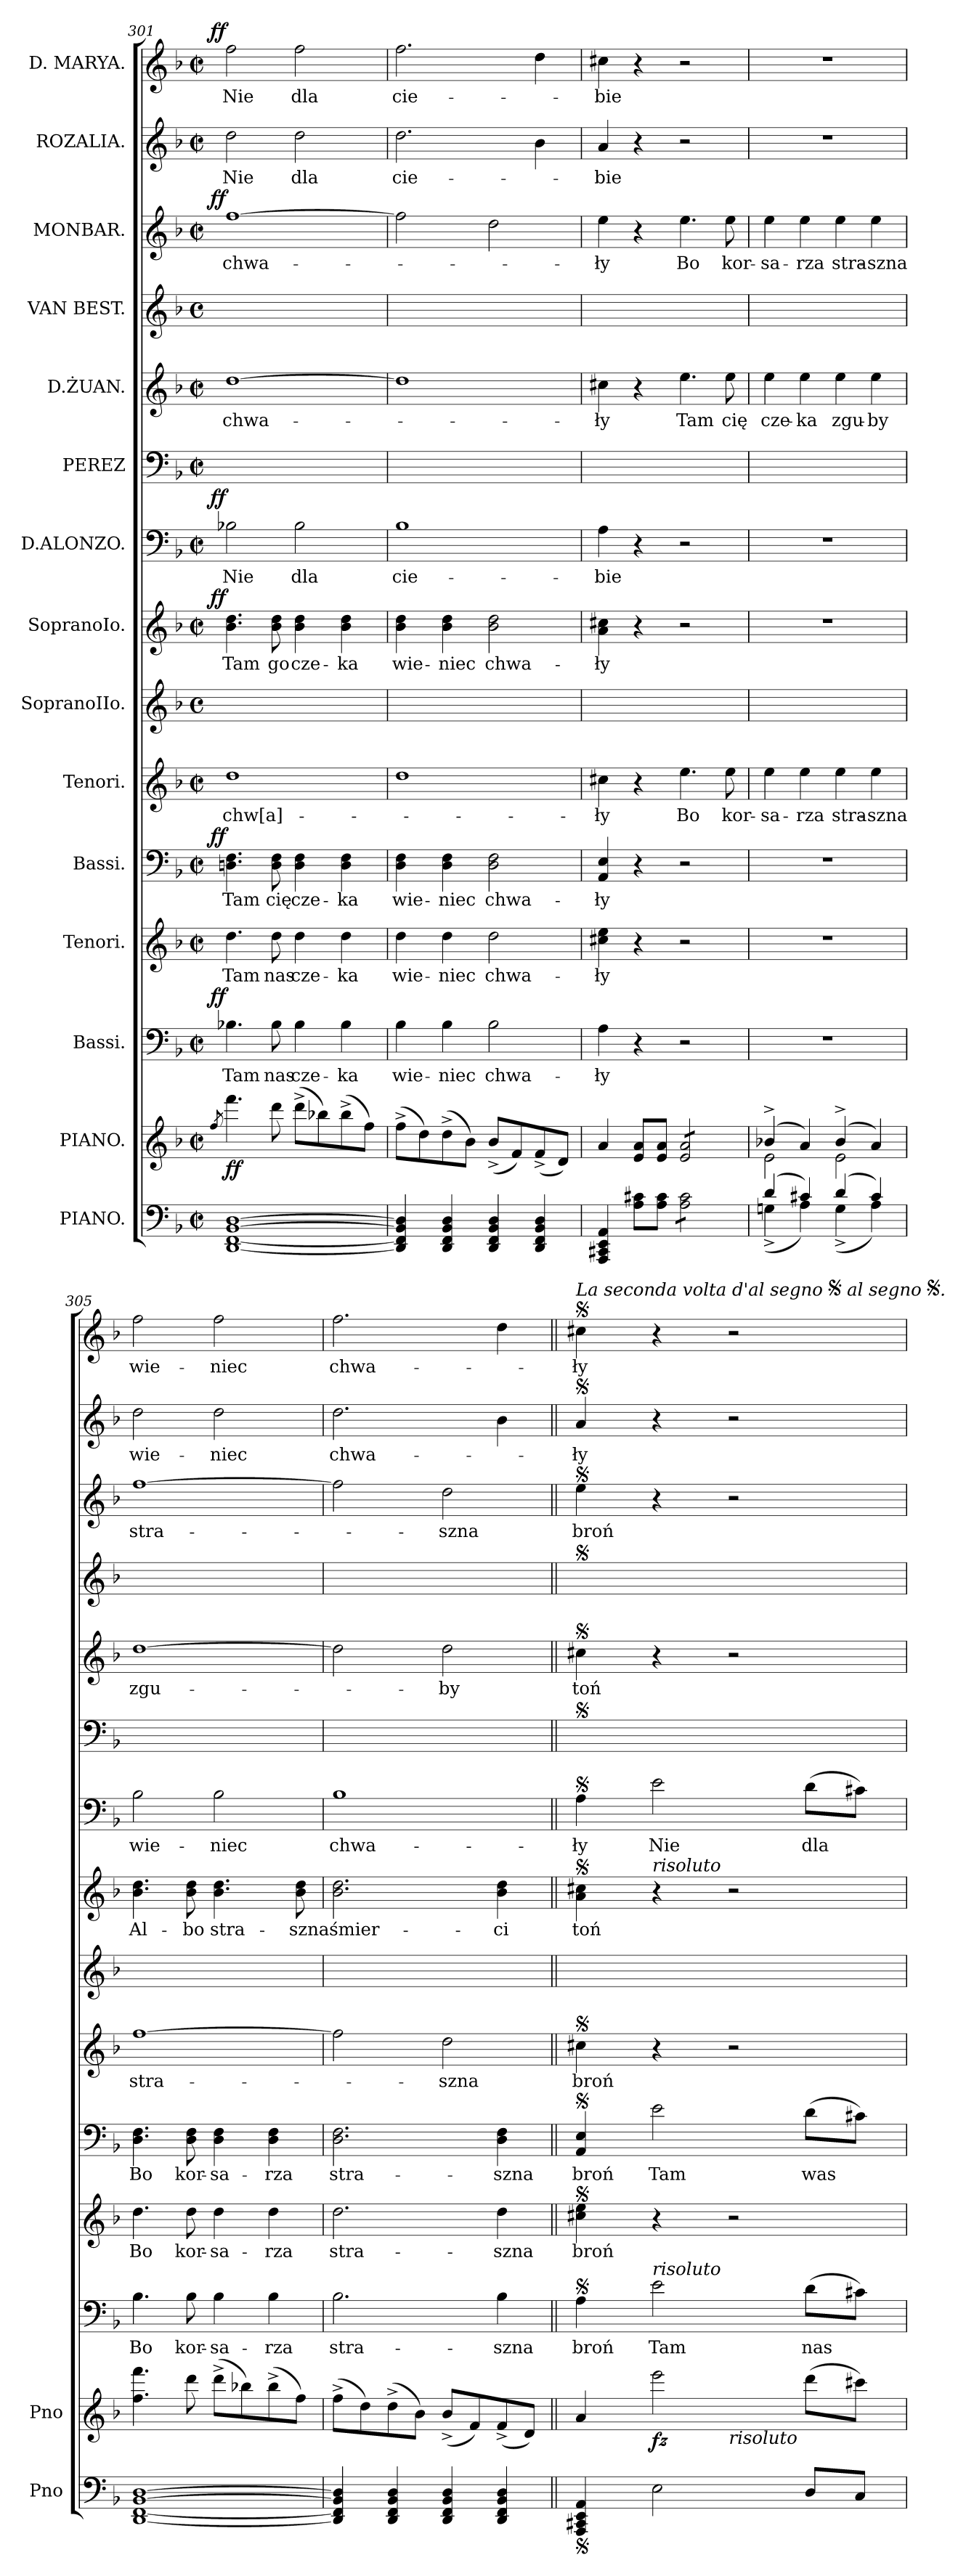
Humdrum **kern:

**kern	**kern	**dynam	**kern	**text	**dynam	**kern	**text	**kern	**text	**dynam	**kern	**text	**kern	**kern	**text	**dynam	**kern	**text	**dynam	**kern	**text	**kern	**text	**kern	**text	**kern	**text	**dynam	**kern	**text	**kern	**text	**dynam
*part15	*part14	*part14	*part13	*part13	*part13	*part12	*part12	*part11	*part11	*part11	*part10	*part10	*part9	*part8	*part8	*part8	*part7	*part7	*part7	*part6	*part6	*part5	*part5	*part4	*part4	*part3	*part3	*part3	*part2	*part2	*part1	*part1	*part1
*staff15	*staff14	*staff14	*staff13	*staff13	*staff13	*staff12	*staff12	*staff11	*staff11	*staff11	*staff10	*staff10	*staff9	*staff8	*staff8	*staff8	*staff7	*staff7	*staff7	*staff6	*staff6	*staff5	*staff5	*staff4	*staff4	*staff3	*staff3	*staff3	*staff2	*staff2	*staff1	*staff1	*staff1
*I"PIANO.	*I"PIANO.	*	*I"Bassi.	*	*	*I"Tenori.	*	*I"Bassi.	*	*	*I"Tenori.	*	*I"SopranoIIo.	*I"SopranoIo.	*	*	*I"D.ALONZO.	*	*	*I"PEREZ	*	*I"D.ŻUAN.	*	*I"VAN BEST.	*	*I"MONBAR.	*	*	*I"ROZALIA.	*	*I"D. MARYA.	*	*
*I'Pno	*I'Pno	*	*	*	*	*	*	*	*	*	*	*	*	*	*	*	*	*	*	*	*	*	*	*	*	*	*	*	*	*	*	*	*
*clefF4	*clefG2	*	*clefF4	*	*	*clefG2	*	*clefF4	*	*	*clefG2	*	*clefG2	*clefG2	*	*	*clefF4	*	*	*clefF4	*	*clefG2	*	*clefG2	*	*clefG2	*	*	*clefG2	*	*clefG2	*	*
*	*	*	*	*	*	*ITrd8c12	*	*	*	*	*ITrd8c12	*	*	*	*	*	*	*	*	*	*	*ITrd8c12	*	*ITrd8c12	*	*ITrd8c12	*	*	*	*	*	*	*
*k[b-]	*k[b-]	*	*k[b-]	*	*	*k[b-]	*	*k[b-]	*	*	*k[b-]	*	*k[b-]	*k[b-]	*	*	*k[b-]	*	*	*k[b-]	*	*k[b-]	*	*k[b-]	*	*k[b-]	*	*	*k[b-]	*	*k[b-]	*	*
*M2/2	*M2/2	*	*M2/2	*	*	*M2/2	*	*M2/2	*	*	*M2/2	*	*M4/4	*M2/2	*	*	*M2/2	*	*	*M2/2	*	*M2/2	*	*M4/4	*	*M2/2	*	*	*M2/2	*	*M2/2	*	*
*met(c|)	*met(c|)	*	*met(c|)	*	*	*met(c|)	*	*met(c|)	*	*	*met(c|)	*	*met(c)	*met(c|)	*	*	*met(c|)	*	*	*met(c|)	*	*met(c|)	*	*met(c)	*	*met(c|)	*	*	*met(c|)	*	*met(c|)	*	*
=301	=301	=301	=301	=301	=301	=301	=301	=301	=301	=301	=301	=301	=301	=301	=301	=301	=301	=301	=301	=301	=301	=301	=301	=301	=301	=301	=301	=301	=301	=301	=301	=301	=301
.	8qff/	.	.	.	.	.	.	.	.	.	.	.	.	.	.	.	.	.	.	.	.	.	.	.	.	.	.	.	.	.	.	.	.
!	!	!	!	!	!LO:DY:b:rj	!	!	!	!	!LO:DY:b:rj	!	!	!	!	!	!LO:DY:b:rj	!	!	!LO:DY:b:rj	!	!	!	!	!	!	!	!	!LO:DY:b:rj	!	!	!	!	!LO:DY:b:rj
[1DD [1FF [1BB- [1D	4.fff\	ff	4.B-X\	Tam	ff	4.d\	Tam	4.Dn\ 4.F\	Tam	ff	1d	chw[a]-	1ryy	4.b-\ 4.dd\	Tam	ff	2B-X\	Nie	ff	4.F\yy	Tam	[1d	chwa-	4.d\yy	Tam	[1f	chwa-	ff	2dd\	Nie	2ff\	Nie	ff
.	8ddd\	.	8B-\	nas	.	8d\	nas	8D\ 8F\	cię	.	.	.	.	8b-\ 8dd\	go	.	.	.	.	8F\yy	cię	.	.	8d\yy	nas	.	.	.	.	.	.	.	.
.	(8ddd^<\L	.	4B-\	cze-	.	4d\	cze-	4D\ 4F\	cze-	.	.	.	.	4b-\ 4dd\	cze-	.	2B-\	dla	.	4F\yy	cze-	.	.	4d\yy	cze-	.	.	.	2dd\	dla	2ff\	dla	.
.	8bb-X\)	.	.	.	.	.	.	.	.	.	.	.	.	.	.	.	.	.	.	.	.	.	.	.	.	.	.	.	.	.	.	.	.
.	(8bb-^<\	.	4B-\	-ka	.	4d\	-ka	4D\ 4F\	-ka	.	.	.	.	4b-\ 4dd\	-ka	.	.	.	.	4F\yy	-ka	.	.	4d\yy	-ka	.	.	.	.	.	.	.	.
.	8ff\J)	.	.	.	.	.	.	.	.	.	.	.	.	.	.	.	.	.	.	.	.	.	.	.	.	.	.	.	.	.	.	.	.
=302	=302	=302	=302	=302	=302	=302	=302	=302	=302	=302	=302	=302	=302	=302	=302	=302	=302	=302	=302	=302	=302	=302	=302	=302	=302	=302	=302	=302	=302	=302	=302	=302	=302
4DD]/ 4FF]/ 4BB-]/ 4D]/	(8ff^<\L	.	4B-\	wie-	.	4d\	wie-	4D\ 4F\	wie-	.	1d	.	1ryy	4b-\ 4dd\	wie-	.	1B-	cie-	.	4F\yy	wie-	1d]	.	4d\yy	wie-	2f\]	.	.	2.dd\	cie-	2.ff\	cie-	.
.	8dd\)	.	.	.	.	.	.	.	.	.	.	.	.	.	.	.	.	.	.	.	.	.	.	.	.	.	.	.	.	.	.	.	.
4DD/ 4FF/ 4BB-/ 4D/	(8dd^<\	.	4B-\	-niec	.	4d\	-niec	4D\ 4F\	-niec	.	.	.	.	4b-\ 4dd\	-niec	.	.	.	.	4F\yy	-niec	.	.	4d\yy	-niec	.	.	.	.	.	.	.	.
.	8b-\J)	.	.	.	.	.	.	.	.	.	.	.	.	.	.	.	.	.	.	.	.	.	.	.	.	.	.	.	.	.	.	.	.
4DD/ 4FF/ 4BB-/ 4D/	(8b-^>/L	.	2B-\	chwa-	.	2d\	chwa-	2D\ 2F\	chwa-	.	.	.	.	2b-\ 2dd\	chwa-	.	.	.	.	2F\yy	chwa-	.	.	2d\yy	chwa-	2d\	.	.	.	.	.	.	.
.	8f/)	.	.	.	.	.	.	.	.	.	.	.	.	.	.	.	.	.	.	.	.	.	.	.	.	.	.	.	.	.	.	.	.
4DD/ 4FF/ 4BB-/ 4D/	(8f^>/	.	.	.	.	.	.	.	.	.	.	.	.	.	.	.	.	.	.	.	.	.	.	.	.	.	.	.	4b-\	.	4dd\	.	.
.	8d/J)	.	.	.	.	.	.	.	.	.	.	.	.	.	.	.	.	.	.	.	.	.	.	.	.	.	.	.	.	.	.	.	.
=303	=303	=303	=303	=303	=303	=303	=303	=303	=303	=303	=303	=303	=303	=303	=303	=303	=303	=303	=303	=303	=303	=303	=303	=303	=303	=303	=303	=303	=303	=303	=303	=303	=303
4AAA/ 4CC#X/ 4EE/ 4AA/	4a/	.	4A\	-ły	.	4c#X\ 4e\	-ły	4AA/ 4E/	-ły	.	4c#X\	-ły	1ryy	4a\ 4cc#X\	-ły	.	4A\	-bie	.	4E\yy	-ły	4c#X\	-ły	4e\yy	-ły	4e\	-ły	.	4a/	-bie	4cc#X\	-bie	.
8A\ 8c#X\L	8e/ 8a/L	.	4r	.	.	4r	.	4r	.	.	4r	.	.	4r	.	.	4r	.	.	4ryy	.	4r	.	4ryy	.	4r	.	.	4r	.	4r	.	.
8A\ 8c#\J	8e/ 8a/J	.	.	.	.	.	.	.	.	.	.	.	.	.	.	.	.	.	.	.	.	.	.	.	.	.	.	.	.	.	.	.	.
*tremolo	*	*	*	*	*	*	*	*	*	*	*	*	*	*	*	*	*	*	*	*	*	*	*	*	*	*	*	*	*	*	*	*	*
*	*tremolo	*	*	*	*	*	*	*	*	*	*	*	*	*	*	*	*	*	*	*	*	*	*	*	*	*	*	*	*	*	*	*	*
8A\ 8c#\L	8e/ 8a/L	.	2r	.	.	2r	.	2r	.	.	4.e\	Bo	.	2r	.	.	2r	.	.	2ryy	.	4.e\	Tam	2ryy	.	4.e\	Bo	.	2r	.	2r	.	.
8A\ 8c#\	8e/ 8a/	.	.	.	.	.	.	.	.	.	.	.	.	.	.	.	.	.	.	.	.	.	.	.	.	.	.	.	.	.	.	.	.
8A\ 8c#\	8e/ 8a/	.	.	.	.	.	.	.	.	.	.	.	.	.	.	.	.	.	.	.	.	.	.	.	.	.	.	.	.	.	.	.	.
8A\ 8c#\J	8e/ 8a/J	.	.	.	.	.	.	.	.	.	8e\	kor-	.	.	.	.	.	.	.	.	.	8e\	cię	.	.	8e\	kor-	.	.	.	.	.	.
*	*Xtremolo	*	*	*	*	*	*	*	*	*	*	*	*	*	*	*	*	*	*	*	*	*	*	*	*	*	*	*	*	*	*	*	*
*Xtremolo	*	*	*	*	*	*	*	*	*	*	*	*	*	*	*	*	*	*	*	*	*	*	*	*	*	*	*	*	*	*	*	*	*
=304	=304	=304	=304	=304	=304	=304	=304	=304	=304	=304	=304	=304	=304	=304	=304	=304	=304	=304	=304	=304	=304	=304	=304	=304	=304	=304	=304	=304	=304	=304	=304	=304	=304
*^	*^	*	*	*	*	*	*	*	*	*	*	*	*	*	*	*	*	*	*	*	*	*	*	*	*	*	*	*	*	*	*	*	*
(4d/	(4Gn^\	(4b-X^/	2e\	.	1r	.	.	1r	.	1r	.	.	4e\	-sa-	1ryy	1r	.	.	1r	.	.	1ryy	.	4e\	cze-	1ryy	.	4e\	-sa-	.	1r	.	1r	.	.
4c#X/)	4A\)	4a/)	.	.	.	.	.	.	.	.	.	.	4e\	-rza	.	.	.	.	.	.	.	.	.	4e\	-ka	.	.	4e\	-rza	.	.	.	.	.	.
(4d/	(4G^\	(4b-^/	2e\	.	.	.	.	.	.	.	.	.	4e\	stra-	.	.	.	.	.	.	.	.	.	4e\	zgu-	.	.	4e\	stra-	.	.	.	.	.	.
4c#/)	4A\)	4a/)	.	.	.	.	.	.	.	.	.	.	4e\	-szna	.	.	.	.	.	.	.	.	.	4e\	-by	.	.	4e\	-szna	.	.	.	.	.	.
*v	*v	*	*	*	*	*	*	*	*	*	*	*	*	*	*	*	*	*	*	*	*	*	*	*	*	*	*	*	*	*	*	*	*	*	*
*	*v	*v	*	*	*	*	*	*	*	*	*	*	*	*	*	*	*	*	*	*	*	*	*	*	*	*	*	*	*	*	*	*	*	*
=305	=305	=305	=305	=305	=305	=305	=305	=305	=305	=305	=305	=305	=305	=305	=305	=305	=305	=305	=305	=305	=305	=305	=305	=305	=305	=305	=305	=305	=305	=305	=305	=305	=305
[1DD [1FF [1BB- [1D	4.ff\ 4.fff\	.	4.B-\	Bo	.	4.d\	Bo	4.D\ 4.F\	Bo	.	[1f	stra-	1ryy	4.b-\ 4.dd\	Al-	.	2B-\	wie-	.	4.F\yy	Bo	[1d	zgu-	4.d\yy	Bo	[1f	stra-	.	2dd\	wie-	2ff\	wie-	.
.	8ddd\	.	8B-\	kor-	.	8d\	kor-	8D\ 8F\	kor-	.	.	.	.	8b-\ 8dd\	-bo	.	.	.	.	8F\yy	kor-	.	.	8d\yy	kor-	.	.	.	.	.	.	.	.
.	(8ddd^<\L	.	4B-\	-sa-	.	4d\	-sa-	4D\ 4F\	-sa-	.	.	.	.	4.b-\ 4.dd\	stra-	.	2B-\	-niec	.	4F\yy	-sa-	.	.	4d\yy	-sa-	.	.	.	2dd\	-niec	2ff\	-niec	.
.	8bb-X\)	.	.	.	.	.	.	.	.	.	.	.	.	.	.	.	.	.	.	.	.	.	.	.	.	.	.	.	.	.	.	.	.
.	(8bb-^<\	.	4B-\	-rza	.	4d\	-rza	4D\ 4F\	-rza	.	.	.	.	.	.	.	.	.	.	4F\yy	-rza	.	.	4d\yy	-rza	.	.	.	.	.	.	.	.
.	8ff\J)	.	.	.	.	.	.	.	.	.	.	.	.	8b-\ 8dd\	-szna	.	.	.	.	.	.	.	.	.	.	.	.	.	.	.	.	.	.
=306	=306	=306	=306	=306	=306	=306	=306	=306	=306	=306	=306	=306	=306	=306	=306	=306	=306	=306	=306	=306	=306	=306	=306	=306	=306	=306	=306	=306	=306	=306	=306	=306	=306
4DD]/ 4FF]/ 4BB-]/ 4D]/	(8ff^<\L	.	2.B-\	stra-	.	2.d\	stra-	2.D\ 2.F\	stra-	.	2f\]	.	1ryy	2.b-\ 2.dd\	śmier-	.	1B-	chwa-	.	2.F\yy	stra-	2d\]	.	2.d\yy	stra-	2f\]	.	.	2.dd\	chwa-	2.ff\	chwa-	.
.	8dd\)	.	.	.	.	.	.	.	.	.	.	.	.	.	.	.	.	.	.	.	.	.	.	.	.	.	.	.	.	.	.	.	.
4DD/ 4FF/ 4BB-/ 4D/	(8dd^<\	.	.	.	.	.	.	.	.	.	.	.	.	.	.	.	.	.	.	.	.	.	.	.	.	.	.	.	.	.	.	.	.
.	8b-\J)	.	.	.	.	.	.	.	.	.	.	.	.	.	.	.	.	.	.	.	.	.	.	.	.	.	.	.	.	.	.	.	.
4DD/ 4FF/ 4BB-/ 4D/	(8b-^>/L	.	.	.	.	.	.	.	.	.	2d\	-szna	.	.	.	.	.	.	.	.	.	2d\	-by	.	.	2d\	-szna	.	.	.	.	.	.
.	8f/)	.	.	.	.	.	.	.	.	.	.	.	.	.	.	.	.	.	.	.	.	.	.	.	.	.	.	.	.	.	.	.	.
4DD/ 4FF/ 4BB-/ 4D/	(8f^>/	.	4B-\	-szna	.	4d\	-szna	4D\ 4F\	-szna	.	.	.	.	4b-\ 4dd\	-ci	.	.	.	.	4F\yy	-szna	.	.	4d\yy	-szna	.	.	.	4b-\	.	4dd\	.	.
.	8d/J)	.	.	.	.	.	.	.	.	.	.	.	.	.	.	.	.	.	.	.	.	.	.	.	.	.	.	.	.	.	.	.	.
=307||	=307||	=307||	=307||	=307||	=307||	=307||	=307||	=307||	=307||	=307||	=307||	=307||	=307||	=307||	=307||	=307||	=307||	=307||	=307||	=307||	=307||	=307||	=307||	=307||	=307||	=307||	=307||	=307||	=307||	=307||	=307||	=307||	=307||
!	!	!	!	!	!	!	!	!	!	!	!	!	!	!	!	!	!	!	!	!	!	!	!	!	!	!	!	!	!	!	!LO:TX:a:t=[segno]	!	!
!	!	!	!	!	!	!	!	!	!	!	!	!	!	!	!	!	!	!	!	!	!	!	!	!	!	!	!	!	!	!	!LO:TX:a:i:t=La seconda volta d'al segno [segno] al segno [segno].	!	!
!	!	!	!	!	!	!	!	!	!	!	!	!	!	!	!	!	!	!	!	!	!	!	!	!	!	!	!	!	!LO:TX:a:t=[segno]	!	!	!	!
!	!	!	!	!	!	!	!	!	!	!	!	!	!	!	!	!	!	!	!	!	!	!	!	!	!	!LO:TX:a:t=[segno]	!	!	!	!	!	!	!
!	!	!	!	!	!	!	!	!	!	!	!	!	!	!	!	!	!	!	!	!	!	!	!	!LO:TX:a:t=[segno]	!	!	!	!	!	!	!	!	!
!	!	!	!	!	!	!	!	!	!	!	!	!	!	!	!	!	!	!	!	!	!	!LO:TX:a:t=[segno]	!	!	!	!	!	!	!	!	!	!	!
!	!	!	!	!	!	!	!	!	!	!	!	!	!	!	!	!	!	!	!	!LO:TX:a:t=[segno]	!	!	!	!	!	!	!	!	!	!	!	!	!
!	!	!	!	!	!	!	!	!	!	!	!	!	!	!	!	!	!LO:TX:a:t=[segno]	!	!	!	!	!	!	!	!	!	!	!	!	!	!	!	!
!	!	!	!	!	!	!	!	!	!	!	!	!	!	!LO:TX:a:t=[segno]	!	!	!	!	!	!	!	!	!	!	!	!	!	!	!	!	!	!	!
!	!	!	!	!	!	!	!	!	!	!	!LO:TX:a:t=[segno]	!	!	!	!	!	!	!	!	!	!	!	!	!	!	!	!	!	!	!	!	!	!
!	!	!	!	!	!	!	!	!LO:TX:a:t=[segno]	!	!	!	!	!	!	!	!	!	!	!	!	!	!	!	!	!	!	!	!	!	!	!	!	!
!	!	!	!	!	!	!LO:TX:a:t=[segno]	!	!	!	!	!	!	!	!	!	!	!	!	!	!	!	!	!	!	!	!	!	!	!	!	!	!	!
!	!	!	!LO:TX:a:t=[segno]	!	!	!	!	!	!	!	!	!	!	!	!	!	!	!	!	!	!	!	!	!	!	!	!	!	!	!	!	!	!
!	!LO:TX:a:t=[segno]	!	!	!	!	!	!	!	!	!	!	!	!	!	!	!	!	!	!	!	!	!	!	!	!	!	!	!	!	!	!	!	!
!LO:TX:b:t=[segno]	!	!	!	!	!	!	!	!	!	!	!	!	!	!	!	!	!	!	!	!	!	!	!	!	!	!	!	!	!	!	!	!	!
*	*^	*	*	*	*	*	*	*	*	*	*	*	*	*	*	*	*	*	*	*	*	*	*	*	*	*	*	*	*	*	*	*	*
4AAA/ 4CC#X/ 4EE/ 4AA/	4a/	2ryy	.	4A\	broń	.	4c#X\ 4e\	broń	4AA/ 4E/	broń	.	4c#X\	broń	1ryy	4a\ 4cc#X\	toń	.	4A\	-ły	.	4E/yy	broń	4c#X\	toń	4e\yy	broń	4e\	broń	.	4a/	-ły	4cc#X\	-ły	.
!	!	!	!	!	!	!	!	!	!	!	!	!	!	!	!LO:TX:a:i:t=risoluto	!	!	!	!	!	!	!	!	!	!	!	!	!	!	!	!	!	!	!
!	!	!	!	!LO:TX:a:i:t=risoluto	!	!	!	!	!	!	!	!	!	!	!	!	!	!	!	!	!	!	!	!	!	!	!	!	!	!	!	!	!	!
2E\	2eee\	.	fz	2e\	Tam	.	4r	.	2e\	Tam	.	4r	.	.	4r	.	.	2e\	Nie	.	2e\yy	Tam	4r	.	4ryy	.	4r	.	.	4r	.	4r	.	.
!	!	!LO:TX:b:i:t=risoluto	!	!	!	!	!	!	!	!	!	!	!	!	!	!	!	!	!	!	!	!	!	!	!	!	!	!	!	!	!	!	!	!
.	.	2ryy	.	.	.	.	2r	.	.	.	.	2r	.	.	2r	.	.	.	.	.	.	.	2r	.	2ryy	.	2r	.	.	2r	.	2r	.	.
8D/L	(8ddd\L	.	.	(8d\L	nas	.	.	.	(8d\L	was	.	.	.	.	.	.	.	(8d\L	dla	.	(8d\Lyy	was	.	.	.	.	.	.	.	.	.	.	.	.
8C/J	8ccc#X\J)	.	.	8c#X\J)	.	.	.	.	8c#X\J)	.	.	.	.	.	.	.	.	8c#X\J)	.	.	8c#X\Jyy)	.	.	.	.	.	.	.	.	.	.	.	.	.
*	*v	*v	*	*	*	*	*	*	*	*	*	*	*	*	*	*	*	*	*	*	*	*	*	*	*	*	*	*	*	*	*	*	*	*
=	=	=	=	=	=	=	=	=	=	=	=	=	=	=	=	=	=	=	=	=	=	=	=	=	=	=	=	=	=	=	=	=	=
*-	*-	*-	*-	*-	*-	*-	*-	*-	*-	*-	*-	*-	*-	*-	*-	*-	*-	*-	*-	*-	*-	*-	*-	*-	*-	*-	*-	*-	*-	*-	*-	*-	*-
